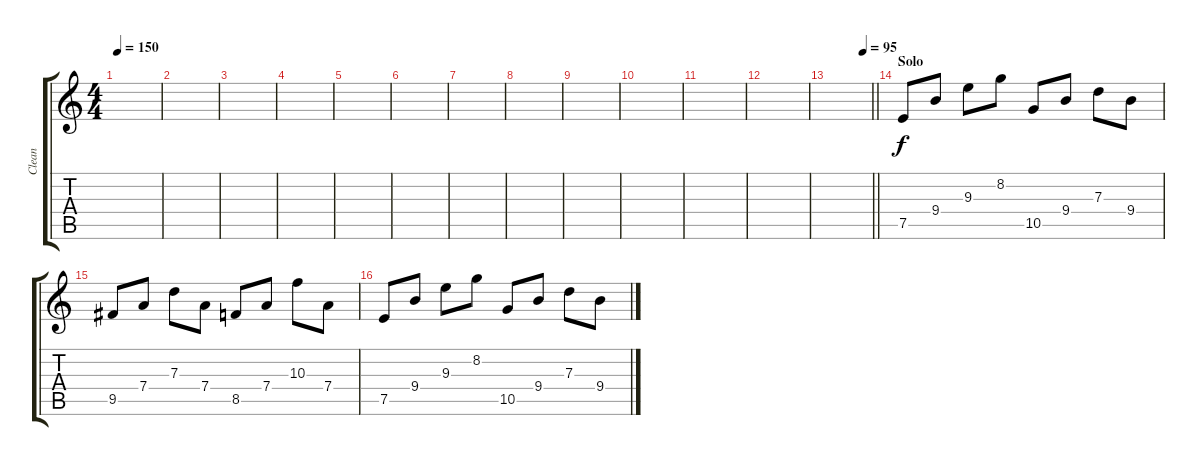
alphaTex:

\track ("Clean" "Clean") {instrument electricguitarclean}
\staff {score tabs}
\tuning (E4 B3 G3 D3 A2 E2) {hide}
\ts (4 4)
\tempo 150
\clef g2
\ks c
|
|
|
|
|
|
|
|
|
|
|
|
\tempo (95 0.8125)
\barLineRight lightlight
|
\section ("" "Solo")
7.5.8 9.4.8 9.3.8 8.2.8 10.5.8 9.4.8 7.3.8 9.4.8 |
9.5.8 7.4.8 7.3.8 7.4.8 8.5.8 7.4.8 10.3.8 7.4.8 |
7.5.8 9.4.8 9.3.8 8.2.8 10.5.8 9.4.8 7.3.8 9.4.8
